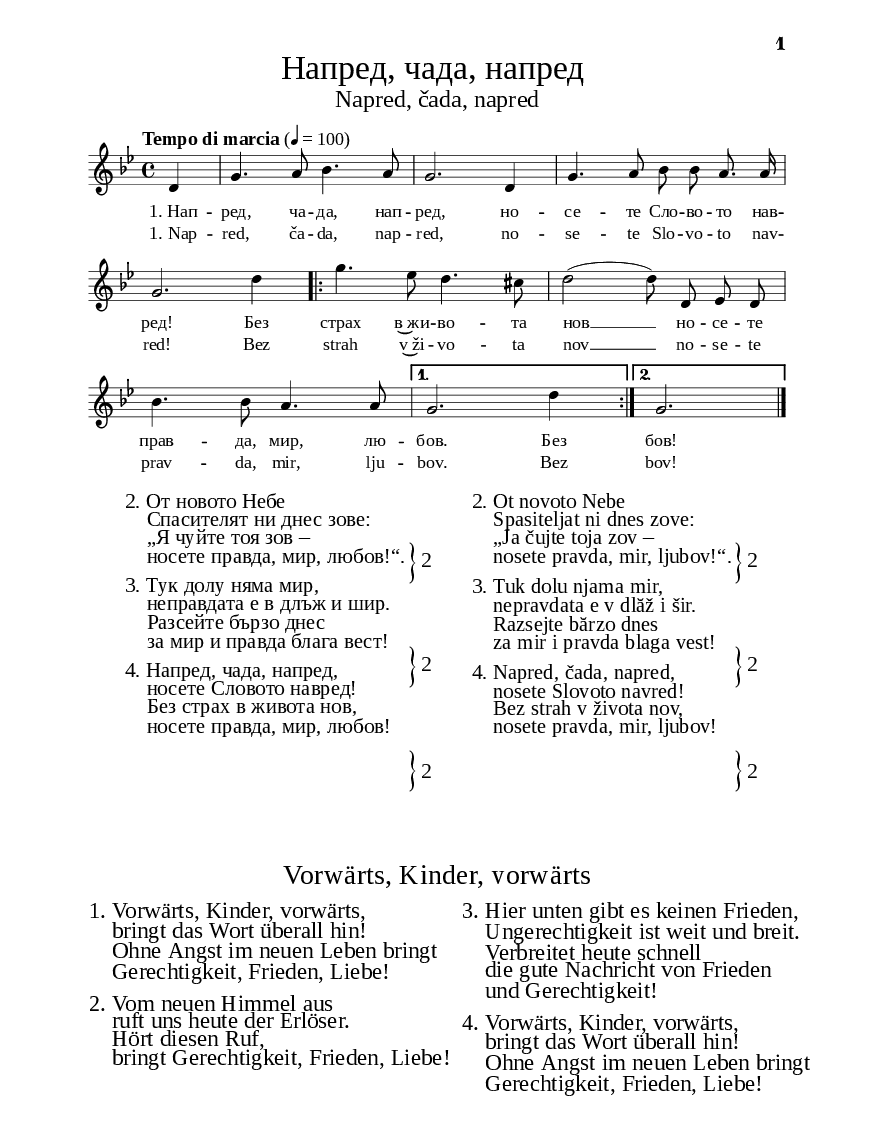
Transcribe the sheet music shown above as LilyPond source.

\version "2.24.3"

% include paper part and global functions
\include "include/globals.ily"

"rightBraces048" = \markup {
  \column {
    % repeat braces
    \translate #'(0 . -7.5 )
    \right-brace #20

    \translate #'(0 . -11.5 )
    \right-brace #20

    \translate #'(0 . -11.5 )
    \right-brace #20
  }
  \column {
    % repeat numbers
    \translate #'(0 . -8.1 )
    2

    \translate #'(0 . -14.3 )
    2

    \translate #'(0 . -14.7 )
    2
  }
}

\bookpart {
  \label #'ref048
  \tocItem \markup "Напред, чада, напред – Napred, čada, napred"
  \include "include/bookpart-paper.ily"
  \score {
    \include "include/score-layout.ily"

    \new Voice \absolute  {
      \clef treble
      \key g \minor
      \time 4/4
      \tempoFunc "Tempo di marcia" 4 "100"
      \autoBeamOff
      \partial 4
      \autoBeamOff
      d'4 | g'4. a'8 bes'4. a'8 | g'2. d'4 | g'4. a'8 bes'8 bes'8 a'8. a'16| \break
      g'2. d''4 | \repeat volta 2 {
        g''4. es''8 d''4. cis''8 | d''2 ( d''8 ) d'8 es'8 d'8 | \break
        bes'4. bes'8 a'4. a'8 |
      } \alternative  { { g'2. d''4 | }  { g'2. } } \bar "|."
    }

    \addlyrics {
      "1. Нап" -- ред, ча -- да, нап -- ред, но -- се -- те Сло -- во -- то нав --
      ред! Без страх в~жи -- во -- та нов __  но -- се -- те
      прав -- да, мир, лю -- бов. Без бов!
    }

    \addlyrics {
      "1. Nap" -- red, ča -- da, nap -- red, no -- se -- te Slo -- vo -- to nav --
      red! Bez strah v~ži -- vo -- ta nov __  no -- se -- te
      prav -- da, mir, lju -- bov. Bez bov!
    }



    \header {
      title = \titleFunc "Напред, чада, напред " "Napred, čada, napred"
    }

    \midi{}

  } % score

  \markup \empty-one

  \markup \abs-fontsize #10 {
    \hspace #5
    \override #`(baseline-skip . ,bgCoupletBaselineSkip)
    \column {
      \line {   2. От новото Небе }

      \line {   "   " Спасителят ни днес зове: }

      \line {   "   " „Я чуйте тоя зов –}

      \line {   "   " носете правда, мир, любов!“.}

      \vspace #0.5

      \line {   3.  Тук долу няма мир,}

      \line {   "   " неправдата е в длъж и шир.}

      \line {   "   " Разсейте бързо днес }

      \line {   "   " за мир и правда блага вест!}

      \vspace #0.5

      \line {   4.  Напред, чада, напред,}

      \line {   "   " носете Словото навред!}

      \line {   "   " Без страх в живота нов,}

      \line {   "   " носете правда, мир, любов!}
    }  \"rightBraces048"

    \hspace #5
    \override #`(baseline-skip . ,bgCoupletBaselineSkip)
    \column {
      \line {   2. Ot novoto Nebe }

      \line {   "   " Spasiteljat ni dnes zove: }

      \line {   "   " „Ja čujte toja zov –}

      \line {   "   " nosete pravda, mir, ljubov!“.}

      \vspace #0.5

      \line {   3.  Tuk dolu njama mir,}

      \line {   "   " nepravdata e v dlăž i šir.}

      \line {   "   " Razsejte bărzo dnes }

      \line {   "   " za mir i pravda blaga vest!}

      \vspace #0.5

      \line {   4.  Napred, čada, napred,}

      \line {   "   " nosete Slovoto navred!}

      \line {   "   " Bez strah v života nov,}

      \line {   "   " nosete pravda, mir, ljubov!}
    }  %column
    \"rightBraces048"
  } % markup

   \markup \vspace #3

  % include foreign translation(s) of the song
  \version "2.24.4"

\markup \fill-line { \fontsize #deTitleFontSize "Vorwärts, Kinder, vorwärts" }
\markup \null
\markup \null
\markup \abs-fontsize #11 {

  \override #`(baseline-skip . ,deCoupletBaselineSkip)

  \column {

    \line { 1. Vorwärts, Kinder, vorwärts,}
    \line { "   "bringt das Wort überall hin! }

    \line { "   "Ohne Angst im neuen Leben bringt}

    \line { "   "Gerechtigkeit, Frieden, Liebe!}


    \vspace #0.5
    \line { 2. Vom neuen Himmel aus}

    \line { "   "ruft uns heute der Erlöser.}

    \line { "   "Hört diesen Ruf, }

    \line { "   "bringt Gerechtigkeit, Frieden, Liebe!}



  }
  \hspace #1
  \override #`(baseline-skip . ,deCoupletBaselineSkip)


  \column {
    \line { 3. Hier unten gibt es keinen Frieden, }

    \line { "   "Ungerechtigkeit ist weit und breit.}

    \line { "   "Verbreitet heute schnell }

    \line { "   "die gute Nachricht von Frieden}
    \line { "   " und Gerechtigkeit!}

  \vspace #0.5
    \line { 4. Vorwärts, Kinder, vorwärts,}

    \line { "   "bringt das Wort überall hin! }

    \line { "   "Ohne Angst im neuen Leben bringt}

    \line { "   "Gerechtigkeit, Frieden, Liebe!}
  }
}


} % bookpart
